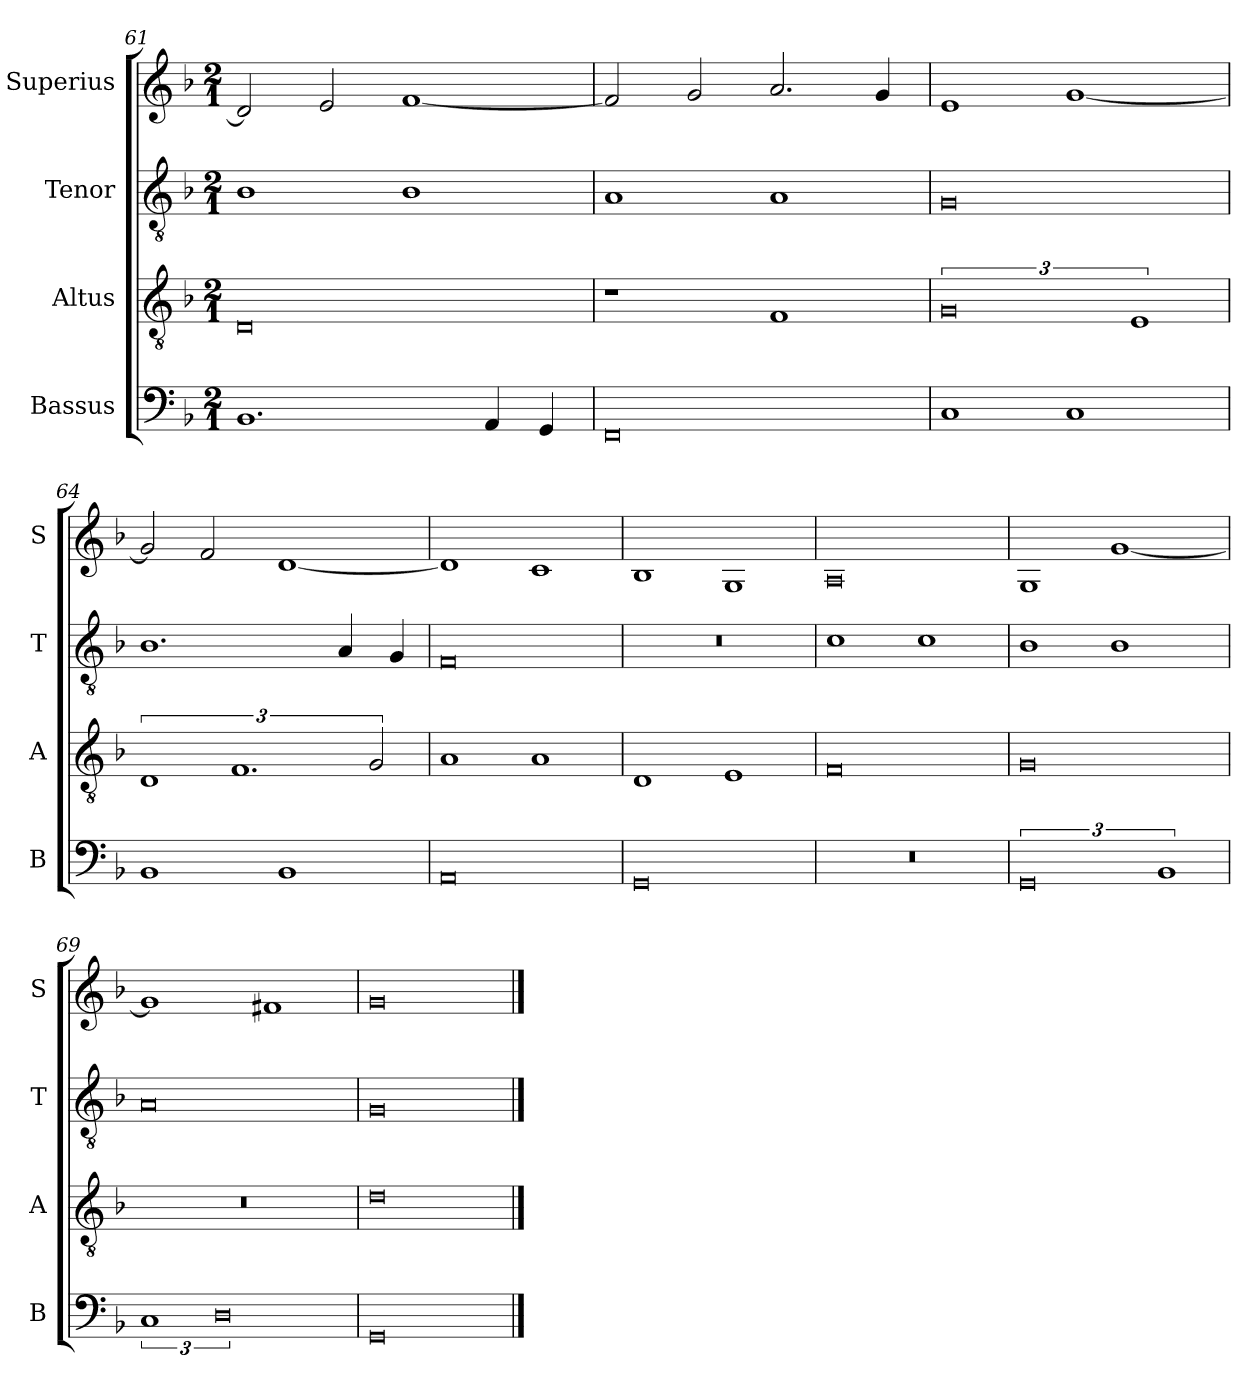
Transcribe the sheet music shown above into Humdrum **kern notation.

**kern	**kern	**kern	**kern
*part4	*part3	*part2	*part1
*staff4	*staff3	*staff2	*staff1
*I"Bassus	*I"Altus	*I"Tenor	*I"Superius
*I'B	*I'A	*I'T	*I'S
*clefF4	*clefGv2	*clefGv2	*clefG2
*k[b-]	*k[b-]	*k[b-]	*k[b-]
*M2/1	*M2/1	*M2/1	*M2/1
=61	=61	=61	=61
1.BB-	0D	1B-	2d]
.	.	.	2e
.	.	1B-	[1f
4AA	.	.	.
4GG	.	.	.
=62	=62	=62	=62
0FF	1r	1A	2f]
.	.	.	2g
.	1F	1A	2.a
.	.	.	4g
=63	=63	=63	=63
1C	3%4G	0G	1e
1C	.	.	[1g
.	3%2E	.	.
=64	=64	=64	=64
1BB-	3%2D	1.B-	2g]
.	.	.	2f
.	3%2.F	.	.
1BB-	.	.	[1d
.	.	4A	.
.	3G	.	.
.	.	4G	.
=65	=65	=65	=65
0AA	1A	0F	1d]
.	1A	.	1c
=66	=66	=66	=66
0GG	1D	0r	1B-
.	1E	.	1G
=67	=67	=67	=67
0r	0F	1c	0A
.	.	1c	.
=68	=68	=68	=68
3%4GG	0G	1B-	1G
.	.	1B-	[1g
3%2BB-	.	.	.
=69	=69	=69	=69
3%2C	0r	0A	1g]
3%4D	.	.	.
.	.	.	1f#X
=70	=70	=70	=70
0GG	0d	0G	0g
==	==	==	==
*-	*-	*-	*-
